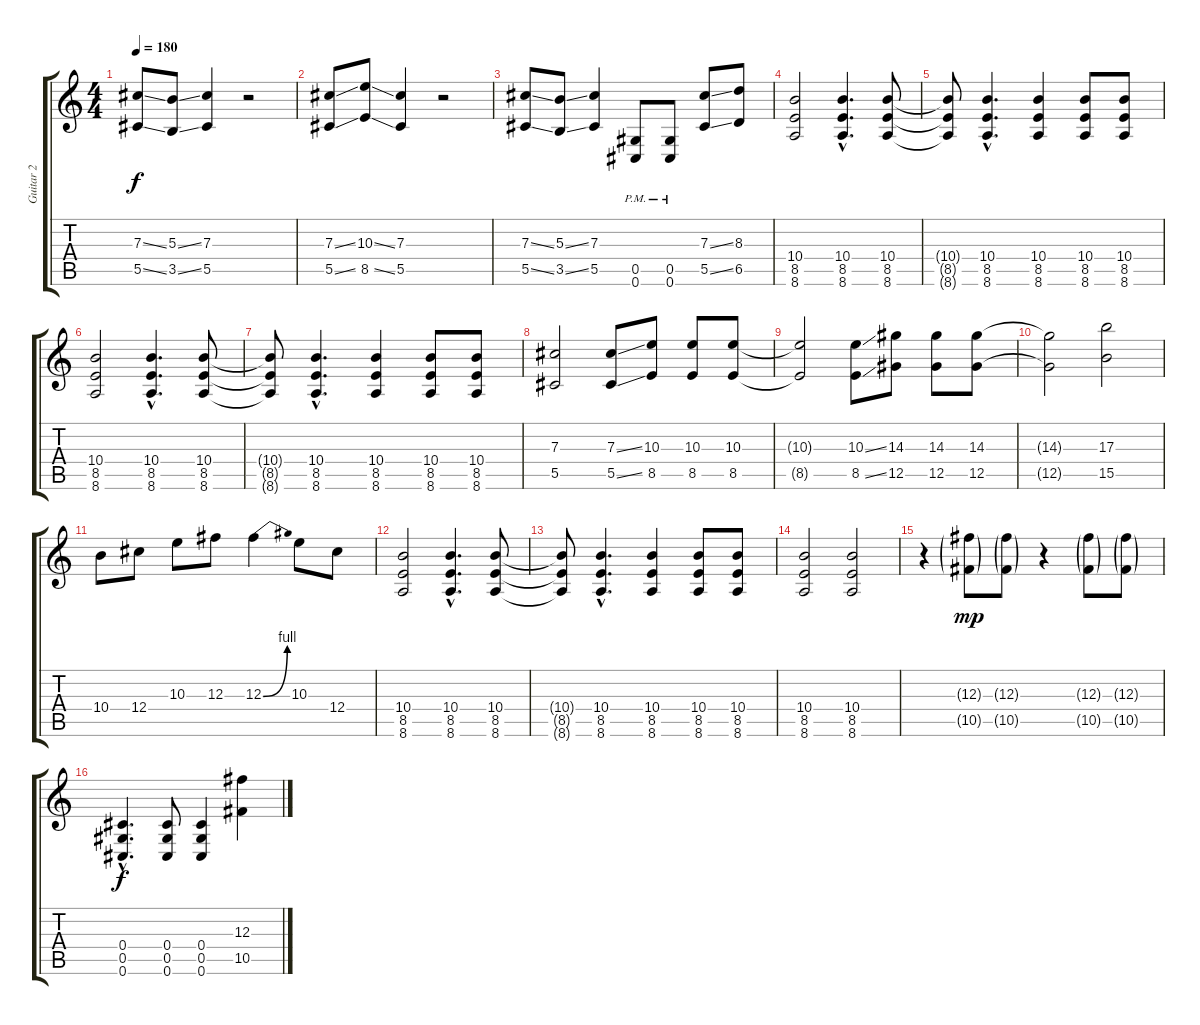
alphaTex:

\track ("Guitar 2" "Guitar 2") {instrument distortionguitar}
\staff {score tabs}
\tuning (Eb4 Bb3 Gb3 Db3 Ab2 Db2) {hide}
\ts (4 4)
\tempo 180
\clef g2
\ks c
(7.3{ss} 5.5{ss}).8{dy f} (5.3{ss} 3.5{ss}).8 (7.3 5.5).4 r.2 |
(7.3{ss} 5.5{ss}).8 (10.3{ss} 8.5{ss}).8 (7.3 5.5).4 r.2 |
(7.3{ss} 5.5{ss}).8 (5.3{ss} 3.5{ss}).8 (7.3 5.5).4 (0.5{pm} 0.6{pm}).8 (0.5{pm} 0.6{pm}).8 (7.3{ss} 5.5{ss}).8 (8.3 6.5).8 |
(10.4 8.5 8.6).2{instrument distortionguitar} (10.4{hac} 8.5{hac} 8.6{hac}).4{d} (10.4 8.5 8.6).8 |
(10.4{t} 8.5{t} 8.6{t}).8 (10.4{hac} 8.5{hac} 8.6{hac}).4{d} (10.4 8.5 8.6).4 (10.4 8.5 8.6).8 (10.4 8.5 8.6).8 |
(10.4 8.5 8.6).2 (10.4{hac} 8.5{hac} 8.6{hac}).4{d} (10.4 8.5 8.6).8 |
(10.4{t} 8.5{t} 8.6{t}).8 (10.4{hac} 8.5{hac} 8.6{hac}).4{d} (10.4 8.5 8.6).4 (10.4 8.5 8.6).8 (10.4 8.5 8.6).8 |
(7.3 5.5).2 (7.3{ss} 5.5{ss}).8 (10.3 8.5).8 (10.3 8.5).8 (10.3 8.5).8 |
(10.3{t} 8.5{t}).2 (10.3{ss} 8.5{ss}).8 (14.3 12.5).8 (14.3 12.5).8 (14.3 12.5).8 |
(14.3{t} 12.5{t}).2 (17.3 15.5).2 |
10.4.8 12.4.8 10.3.8 12.3.8 12.3{be (bend 0 0 60 4)}.4 10.3.8 12.4.8 |
(10.4 8.5 8.6).2{instrument distortionguitar} (10.4{hac} 8.5{hac} 8.6{hac}).4{d} (10.4 8.5 8.6).8 |
(10.4{t} 8.5{t} 8.6{t}).8 (10.4{hac} 8.5{hac} 8.6{hac}).4{d} (10.4 8.5 8.6).4 (10.4 8.5 8.6).8 (10.4 8.5 8.6).8 |
(10.4 8.5 8.6).2 (10.4 8.5 8.6).2 |
r.4 (12.3{g} 10.5{g}).8{dy mp} (12.3{g} 10.5{g}).8 r.4 (12.3{g} 10.5{g}).8 (12.3{g} 10.5{g}).8 |
(0.4{hac} 0.5{hac} 0.6{hac}).4{d dy f} (0.4 0.5 0.6).8 (0.4 0.5 0.6).4 (12.3 10.5).4
